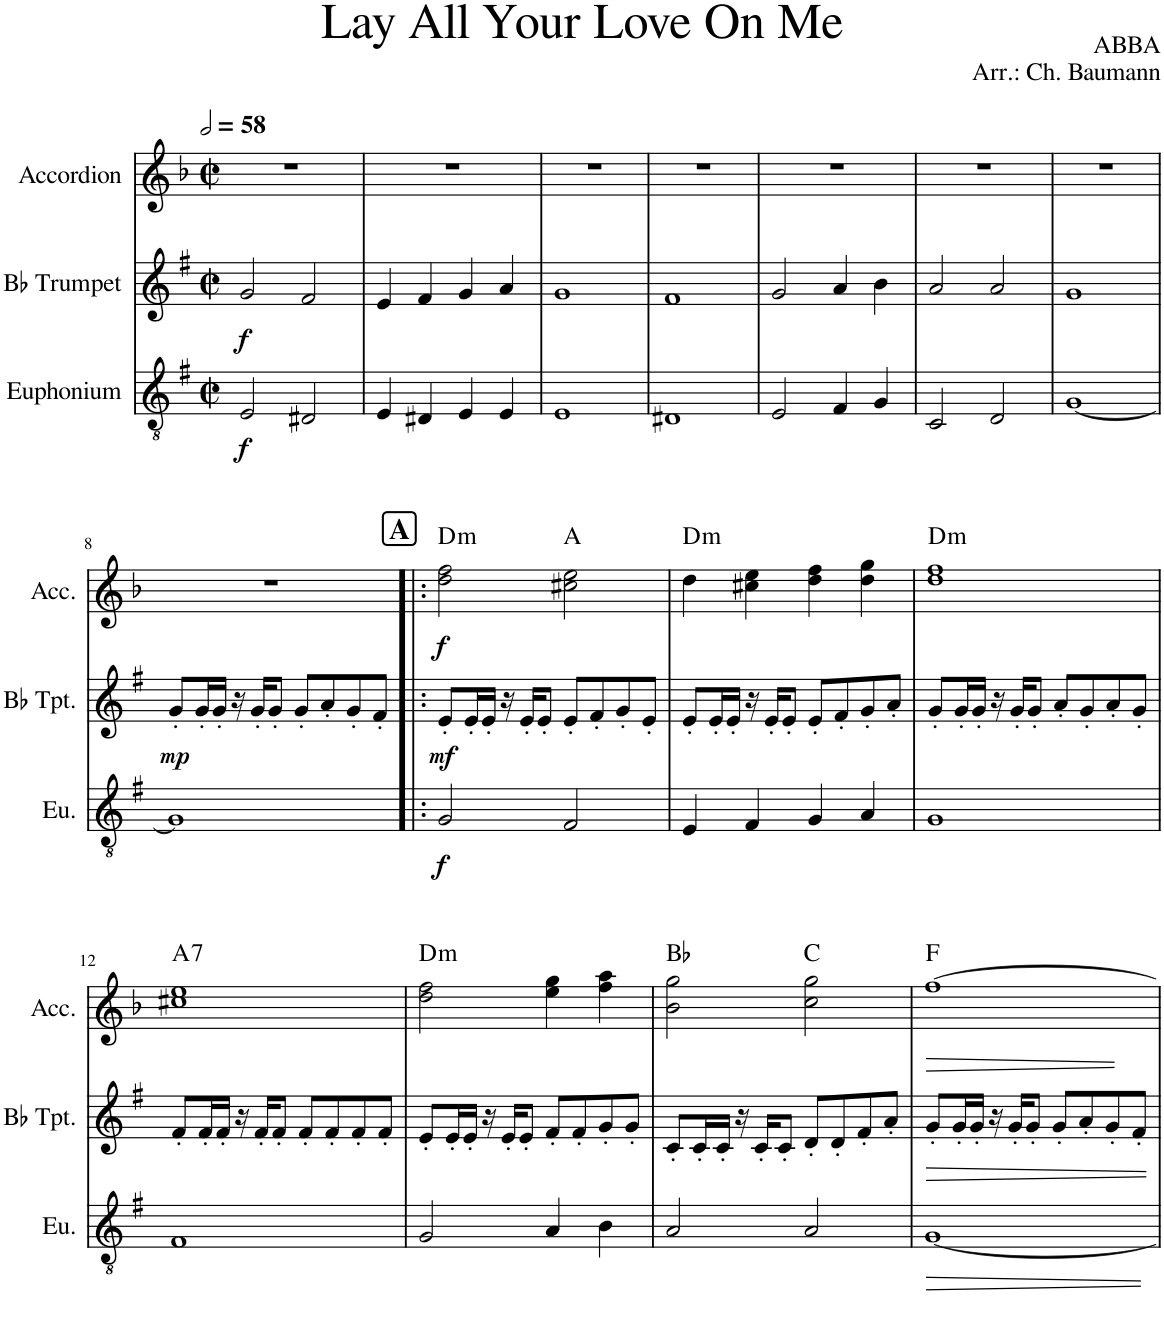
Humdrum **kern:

**kern	**dynam	**kern	**dynam	**kern	**dynam	**harte
*part3	*part3	*part2	*part2	*part1	*part1	*part1
*staff3	*staff3	*staff2	*staff2	*staff1	*staff1	*
*I"Euphonium	*	*I"Bb Trumpet	*	*I"Accordion	*	*
*I'Eu.	*	*I'Bb Tpt.	*	*I'Acc.	*	*
*clefGv2	*	*clefG2	*	*clefG2	*	*
*Trd1c2	*	*Trd1c2	*	*	*	*
*k[f#]	*	*k[f#]	*	*k[b-]	*	*
*M2/2	*	*M2/2	*	*M2/2	*	*
*met(c|)	*	*met(c|)	*	*met(c|)	*	*
*MM116	*	*MM116	*	*MM116	*	*
=1	=1	=1	=1	=1	=1	=1
!	!LO:DY:b	!	!LO:DY:b	!	!	!
2E/	f	2g/	f	1r	.	.
2D#X/	.	2f#/	.	.	.	.
=2	=2	=2	=2	=2	=2	=2
4E/	.	4e/	.	1r	.	.
4D#X/	.	4f#/	.	.	.	.
4E/	.	4g/	.	.	.	.
4E/	.	4a/	.	.	.	.
=3	=3	=3	=3	=3	=3	=3
1E	.	1g	.	1r	.	.
=4	=4	=4	=4	=4	=4	=4
1D#X	.	1f#	.	1r	.	.
=5	=5	=5	=5	=5	=5	=5
2E/	.	2g/	.	1r	.	.
4F#/	.	4a/	.	.	.	.
4G/	.	4b\	.	.	.	.
=6	=6	=6	=6	=6	=6	=6
2C/	.	2a/	.	1r	.	.
2D/	.	2a/	.	.	.	.
=7	=7	=7	=7	=7	=7	=7
[1G	.	1g	.	1r	.	.
!!LO:LB:g=z
=8	=8	=8	=8	=8	=8	=8
!	!	!	!LO:DY:b	!	!	!
1G]	.	8g'/L	mp	1r	.	.
.	.	16g'/L	.	.	.	.
.	.	16g'/JJ	.	.	.	.
.	.	16r	.	.	.	.
.	.	16g'/KL	.	.	.	.
.	.	8g'/J	.	.	.	.
.	.	8g'/L	.	.	.	.
.	.	8a'/	.	.	.	.
.	.	8g'/	.	.	.	.
.	.	8f#'/J	.	.	.	.
!!LO:REH:place=s1:a:B:cj:fs=14:t=A
=9!|:	=9!|:	=9!|:	=9!|:	=9!|:	=9!|:	=9!|:
!	!LO:DY:b	!	!LO:DY:b	!	!LO:DY:b	!LO:H:kt=m
2G/	f	8e'/L	mf	2dd\ 2ff\	f	D:min
.	.	16e'/L	.	.	.	.
.	.	16e'/JJ	.	.	.	.
.	.	16r	.	.	.	.
.	.	16e'/KL	.	.	.	.
.	.	8e'/J	.	.	.	.
2F#/	.	8e'/L	.	2cc#X\ 2ee\	.	A:maj
.	.	8f#'/	.	.	.	.
.	.	8g'/	.	.	.	.
.	.	8e'/J	.	.	.	.
=10	=10	=10	=10	=10	=10	=10
!	!	!	!	!	!	!LO:H:kt=m
4E/	.	8e'/L	.	4dd\	.	D:min
.	.	16e'/L	.	.	.	.
.	.	16e'/JJ	.	.	.	.
4F#/	.	16r	.	4cc#X\ 4ee\	.	.
.	.	16e'/KL	.	.	.	.
.	.	8e'/J	.	.	.	.
4G/	.	8e'/L	.	4dd\ 4ff\	.	.
.	.	8f#'/	.	.	.	.
4A/	.	8g'/	.	4dd\ 4gg\	.	.
.	.	8a'/J	.	.	.	.
=11	=11	=11	=11	=11	=11	=11
!	!	!	!	!	!	!LO:H:kt=m
1G	.	8g'/L	.	1dd 1ff	.	D:min
.	.	16g'/L	.	.	.	.
.	.	16g'/JJ	.	.	.	.
.	.	16r	.	.	.	.
.	.	16g'/KL	.	.	.	.
.	.	8g'/J	.	.	.	.
.	.	8a'/L	.	.	.	.
.	.	8g'/	.	.	.	.
.	.	8a'/	.	.	.	.
.	.	8g'/J	.	.	.	.
!!LO:LB:g=z
=12	=12	=12	=12	=12	=12	=12
!	!	!	!	!	!	!LO:H:kt=7
1F#	.	8f#'/L	.	1cc#X 1ee	.	A:7
.	.	16f#'/L	.	.	.	.
.	.	16f#'/JJ	.	.	.	.
.	.	16r	.	.	.	.
.	.	16f#'/KL	.	.	.	.
.	.	8f#'/J	.	.	.	.
.	.	8f#'/L	.	.	.	.
.	.	8f#'/	.	.	.	.
.	.	8f#'/	.	.	.	.
.	.	8f#'/J	.	.	.	.
=13	=13	=13	=13	=13	=13	=13
!	!	!	!	!	!	!LO:H:kt=m
2G/	.	8e'/L	.	2dd\ 2ff\	.	D:min
.	.	16e'/L	.	.	.	.
.	.	16e'/JJ	.	.	.	.
.	.	16r	.	.	.	.
.	.	16e'/KL	.	.	.	.
.	.	8e'/J	.	.	.	.
4A/	.	8f#'/L	.	4ee\ 4gg\	.	.
.	.	8f#'/	.	.	.	.
4B\	.	8g'/	.	4ff\ 4aa\	.	.
.	.	8g'/J	.	.	.	.
=14	=14	=14	=14	=14	=14	=14
2A/	.	8c'/L	.	2b-\ 2gg\	.	Bb:maj
.	.	16c'/L	.	.	.	.
.	.	16c'/JJ	.	.	.	.
.	.	16r	.	.	.	.
.	.	16c'/KL	.	.	.	.
.	.	8c'/J	.	.	.	.
2A/	.	8d'/L	.	2cc\ 2gg\	.	C:maj
.	.	8d'/	.	.	.	.
.	.	8f#'/	.	.	.	.
.	.	8a'/J	.	.	.	.
=15	=15	=15	=15	=15	=15	=15
[1G	.	8g'/L	.	[1ff	.	F:maj
.	.	16g'/L	.	.	.	.
.	.	16g'/JJ	.	.	.	.
.	.	16r	.	.	.	.
.	.	16g'/KL	.	.	.	.
.	.	8g'/J	.	.	.	.
.	.	8g'/L	.	.	.	.
.	.	8a'/	.	.	.	.
.	.	8g'/	.	.	.	.
.	.	8f#'/J	.	.	.	.
=	=	=	=	=	=	=
*-	*-	*-	*-	*-	*-	*-
